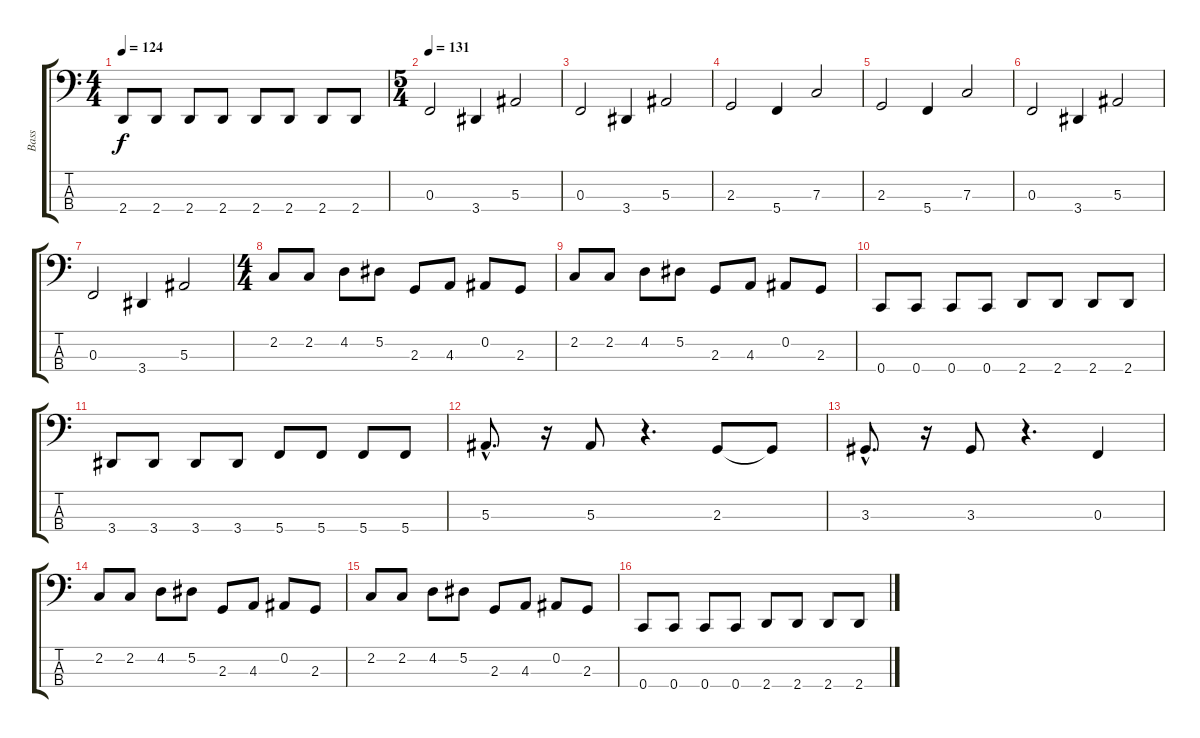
\track ("Bass" "Bass") {instrument electricbassfinger}
\staff {score tabs}
\tuning (Eb2 Bb1 F1 C1) {hide}
\ts (4 4)
\tempo 124
\clef f4
\ks c
2.4.8{dy f} 2.4.8 2.4.8 2.4.8 2.4.8 2.4.8 2.4.8 2.4.8 |
\ts (5 4)
\tempo 131
0.3.2 3.4.4 5.3.2 |
0.3.2 3.4.4 5.3.2 |
2.3.2 5.4.4 7.3.2 |
2.3.2 5.4.4 7.3.2 |
0.3.2 3.4.4 5.3.2 |
0.3.2 3.4.4 5.3.2 |
\ts (4 4)
2.2.8 2.2.8 4.2.8 5.2.8 2.3.8 4.3.8 0.2.8 2.3.8 |
2.2.8 2.2.8 4.2.8 5.2.8 2.3.8 4.3.8 0.2.8 2.3.8 |
0.4.8 0.4.8 0.4.8 0.4.8 2.4.8 2.4.8 2.4.8 2.4.8 |
3.4.8 3.4.8 3.4.8 3.4.8 5.4.8 5.4.8 5.4.8 5.4.8 |
5.3{hac}.8{d} r.16 5.3.8 r.4{d} 2.3.8 2.3{t}.8 |
3.3{hac}.8{d} r.16 3.3.8 r.4{d} 0.3.4 |
2.2.8 2.2.8 4.2.8 5.2.8 2.3.8 4.3.8 0.2.8 2.3.8 |
2.2.8 2.2.8 4.2.8 5.2.8 2.3.8 4.3.8 0.2.8 2.3.8 |
0.4.8 0.4.8 0.4.8 0.4.8 2.4.8 2.4.8 2.4.8 2.4.8
